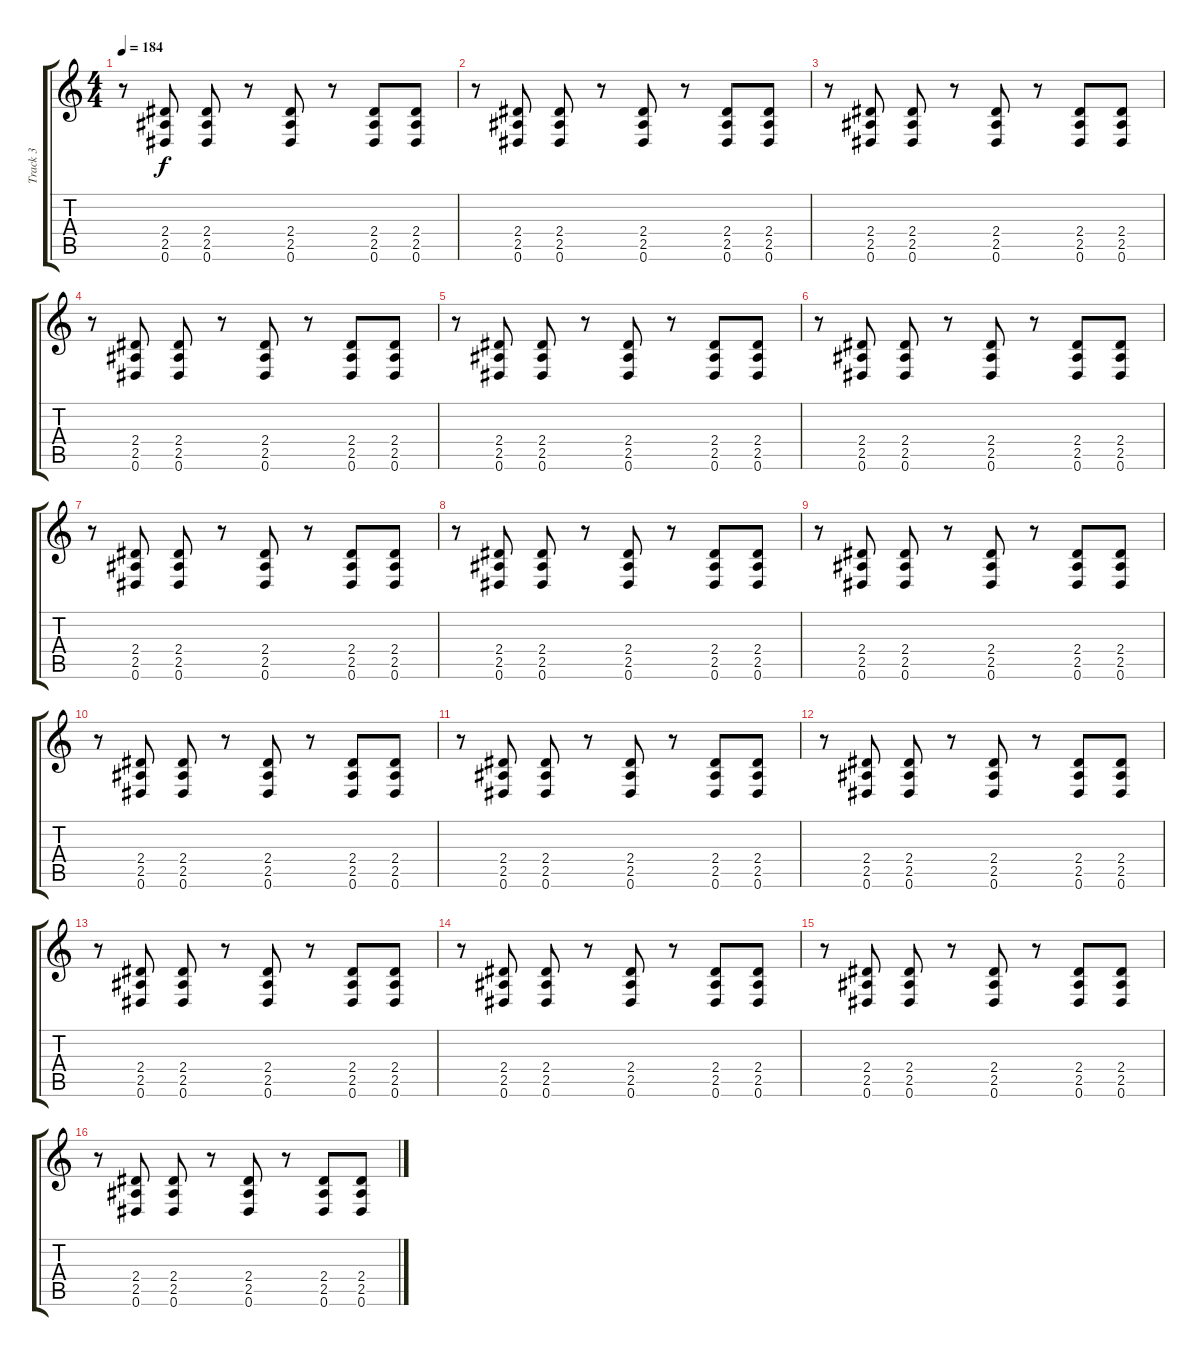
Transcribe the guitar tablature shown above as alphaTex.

\track ("Track 3" "Track 3") {instrument distortionguitar}
\staff {score tabs}
\tuning (Eb4 Bb3 Gb3 Db3 Ab2 Eb2) {hide}
\ts (4 4)
\tempo 184
\clef g2
\ks c
r.8{dy f} (2.4 2.5 0.6).8 (2.4 2.5 0.6).8 r.8 (2.4 2.5 0.6).8 r.8 (2.4 2.5 0.6).8 (2.4 2.5 0.6).8 |
r.8 (2.4 2.5 0.6).8 (2.4 2.5 0.6).8 r.8 (2.4 2.5 0.6).8 r.8 (2.4 2.5 0.6).8 (2.4 2.5 0.6).8 |
r.8 (2.4 2.5 0.6).8 (2.4 2.5 0.6).8 r.8 (2.4 2.5 0.6).8 r.8 (2.4 2.5 0.6).8 (2.4 2.5 0.6).8 |
r.8 (2.4 2.5 0.6).8 (2.4 2.5 0.6).8 r.8 (2.4 2.5 0.6).8 r.8 (2.4 2.5 0.6).8 (2.4 2.5 0.6).8 |
r.8 (2.4 2.5 0.6).8 (2.4 2.5 0.6).8 r.8 (2.4 2.5 0.6).8 r.8 (2.4 2.5 0.6).8 (2.4 2.5 0.6).8 |
r.8 (2.4 2.5 0.6).8 (2.4 2.5 0.6).8 r.8 (2.4 2.5 0.6).8 r.8 (2.4 2.5 0.6).8 (2.4 2.5 0.6).8 |
r.8 (2.4 2.5 0.6).8 (2.4 2.5 0.6).8 r.8 (2.4 2.5 0.6).8 r.8 (2.4 2.5 0.6).8 (2.4 2.5 0.6).8 |
r.8 (2.4 2.5 0.6).8 (2.4 2.5 0.6).8 r.8 (2.4 2.5 0.6).8 r.8 (2.4 2.5 0.6).8 (2.4 2.5 0.6).8 |
r.8 (2.4 2.5 0.6).8 (2.4 2.5 0.6).8 r.8 (2.4 2.5 0.6).8 r.8 (2.4 2.5 0.6).8 (2.4 2.5 0.6).8 |
r.8 (2.4 2.5 0.6).8 (2.4 2.5 0.6).8 r.8 (2.4 2.5 0.6).8 r.8 (2.4 2.5 0.6).8 (2.4 2.5 0.6).8 |
r.8 (2.4 2.5 0.6).8 (2.4 2.5 0.6).8 r.8 (2.4 2.5 0.6).8 r.8 (2.4 2.5 0.6).8 (2.4 2.5 0.6).8 |
r.8 (2.4 2.5 0.6).8 (2.4 2.5 0.6).8 r.8 (2.4 2.5 0.6).8 r.8 (2.4 2.5 0.6).8 (2.4 2.5 0.6).8 |
r.8 (2.4 2.5 0.6).8 (2.4 2.5 0.6).8 r.8 (2.4 2.5 0.6).8 r.8 (2.4 2.5 0.6).8 (2.4 2.5 0.6).8 |
r.8 (2.4 2.5 0.6).8 (2.4 2.5 0.6).8 r.8 (2.4 2.5 0.6).8 r.8 (2.4 2.5 0.6).8 (2.4 2.5 0.6).8 |
r.8 (2.4 2.5 0.6).8 (2.4 2.5 0.6).8 r.8 (2.4 2.5 0.6).8 r.8 (2.4 2.5 0.6).8 (2.4 2.5 0.6).8 |
r.8 (2.4 2.5 0.6).8 (2.4 2.5 0.6).8 r.8 (2.4 2.5 0.6).8 r.8 (2.4 2.5 0.6).8 (2.4 2.5 0.6).8
